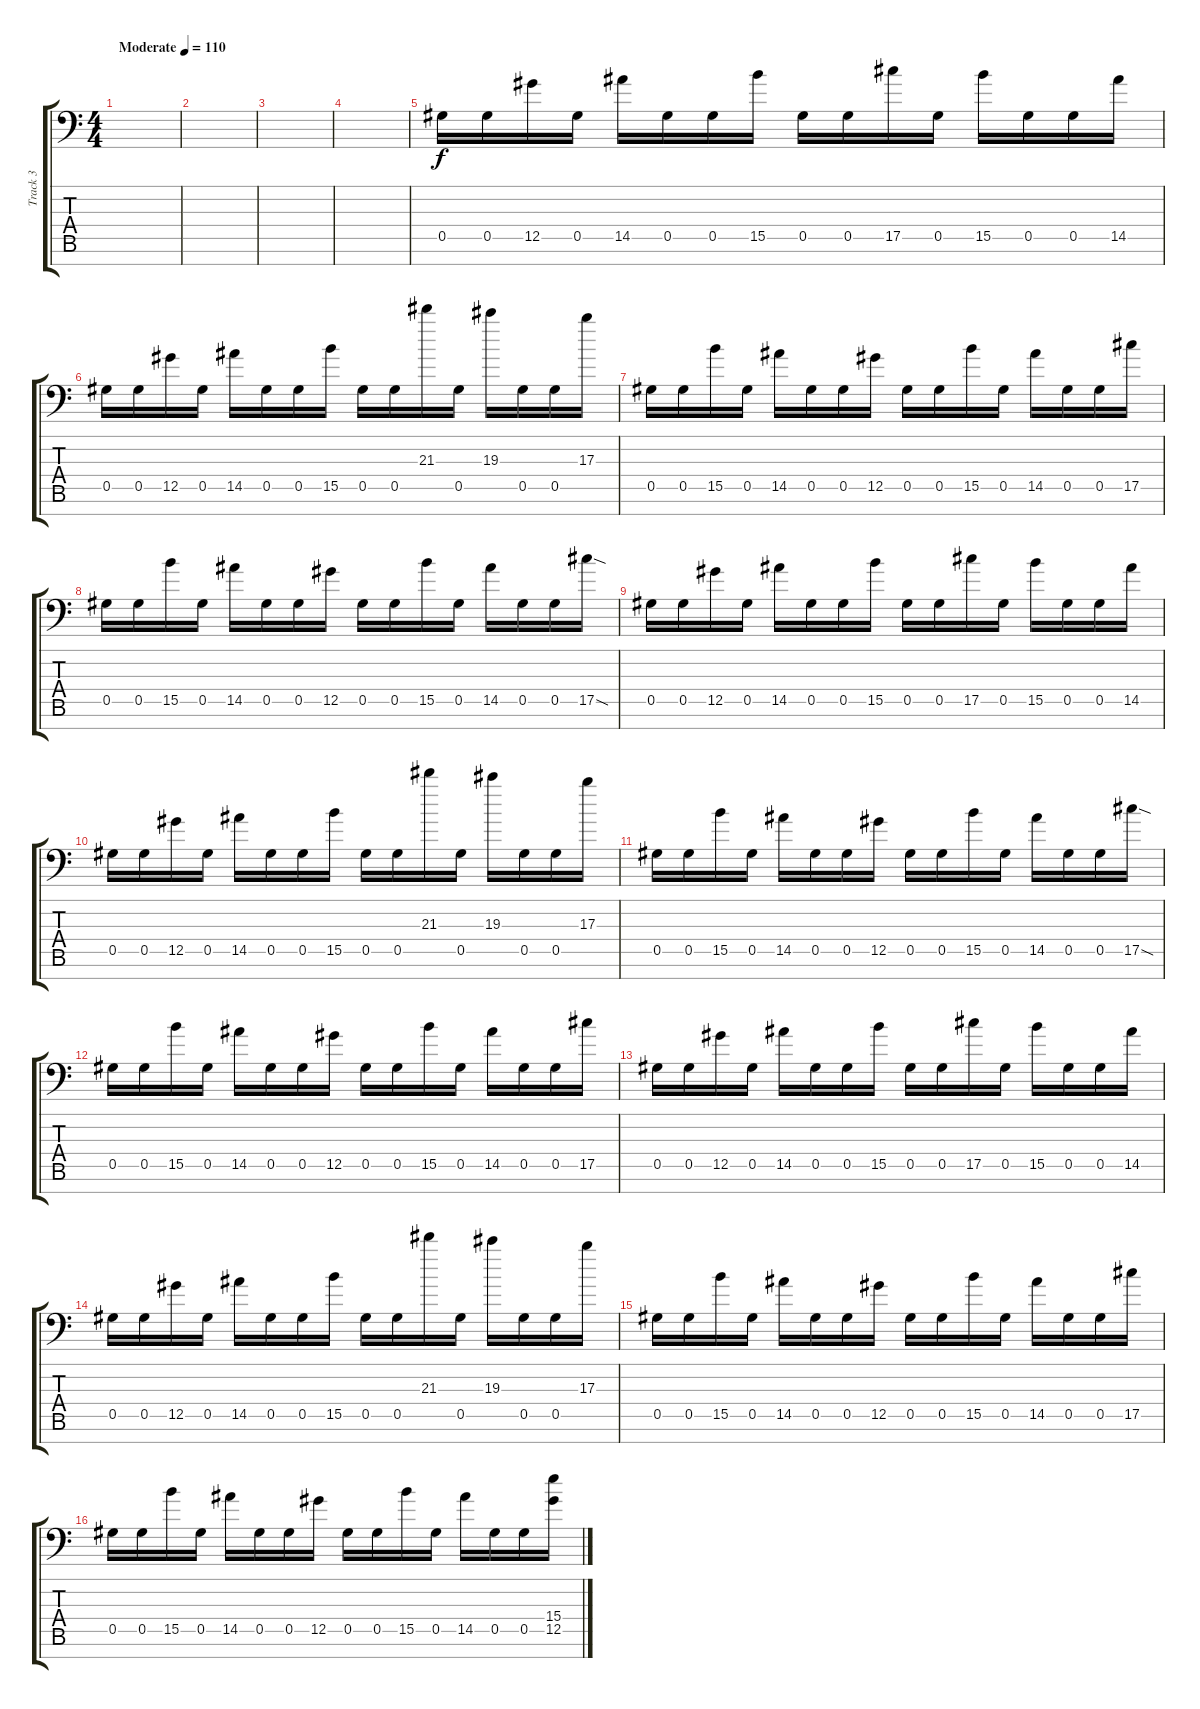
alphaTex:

\track ("Track 3" "Track 3") {instrument overdrivenguitar}
\staff {score tabs}
\tuning (Eb4 Bb3 Gb3 Db3 Ab2 Eb2 Ab1) {hide}
\ts (4 4)
\tempo (110 "Moderate")
\clef f4
\ks c
|
|
|
|
0.5.16 0.5.16 12.5.16 0.5.16 14.5.16 0.5.16 0.5.16 15.5.16 0.5.16 0.5.16 17.5.16 0.5.16 15.5.16 0.5.16 0.5.16 14.5.16 |
0.5.16 0.5.16 12.5.16 0.5.16 14.5.16 0.5.16 0.5.16 15.5.16 0.5.16 0.5.16 21.3.16 0.5.16 19.3.16 0.5.16 0.5.16 17.3.16 |
0.5.16 0.5.16 15.5.16 0.5.16 14.5.16 0.5.16 0.5.16 12.5.16 0.5.16 0.5.16 15.5.16 0.5.16 14.5.16 0.5.16 0.5.16 17.5.16 |
0.5.16 0.5.16 15.5.16 0.5.16 14.5.16 0.5.16 0.5.16 12.5.16 0.5.16 0.5.16 15.5.16 0.5.16 14.5.16 0.5.16 0.5.16 17.5{sod}.16 |
0.5.16 0.5.16 12.5.16 0.5.16 14.5.16 0.5.16 0.5.16 15.5.16 0.5.16 0.5.16 17.5.16 0.5.16 15.5.16 0.5.16 0.5.16 14.5.16 |
0.5.16 0.5.16 12.5.16 0.5.16 14.5.16 0.5.16 0.5.16 15.5.16 0.5.16 0.5.16 21.3.16 0.5.16 19.3.16 0.5.16 0.5.16 17.3.16 |
0.5.16 0.5.16 15.5.16 0.5.16 14.5.16 0.5.16 0.5.16 12.5.16 0.5.16 0.5.16 15.5.16 0.5.16 14.5.16 0.5.16 0.5.16 17.5{sod}.16 |
0.5.16 0.5.16 15.5.16 0.5.16 14.5.16 0.5.16 0.5.16 12.5.16 0.5.16 0.5.16 15.5.16 0.5.16 14.5.16 0.5.16 0.5.16 17.5.16 |
0.5.16 0.5.16 12.5.16 0.5.16 14.5.16 0.5.16 0.5.16 15.5.16 0.5.16 0.5.16 17.5.16 0.5.16 15.5.16 0.5.16 0.5.16 14.5.16 |
0.5.16 0.5.16 12.5.16 0.5.16 14.5.16 0.5.16 0.5.16 15.5.16 0.5.16 0.5.16 21.3.16 0.5.16 19.3.16 0.5.16 0.5.16 17.3.16 |
0.5.16 0.5.16 15.5.16 0.5.16 14.5.16 0.5.16 0.5.16 12.5.16 0.5.16 0.5.16 15.5.16 0.5.16 14.5.16 0.5.16 0.5.16 17.5.16 |
0.5.16 0.5.16 15.5.16 0.5.16 14.5.16 0.5.16 0.5.16 12.5.16 0.5.16 0.5.16 15.5.16 0.5.16 14.5.16 0.5.16 0.5.16 (15.4 12.5).16
